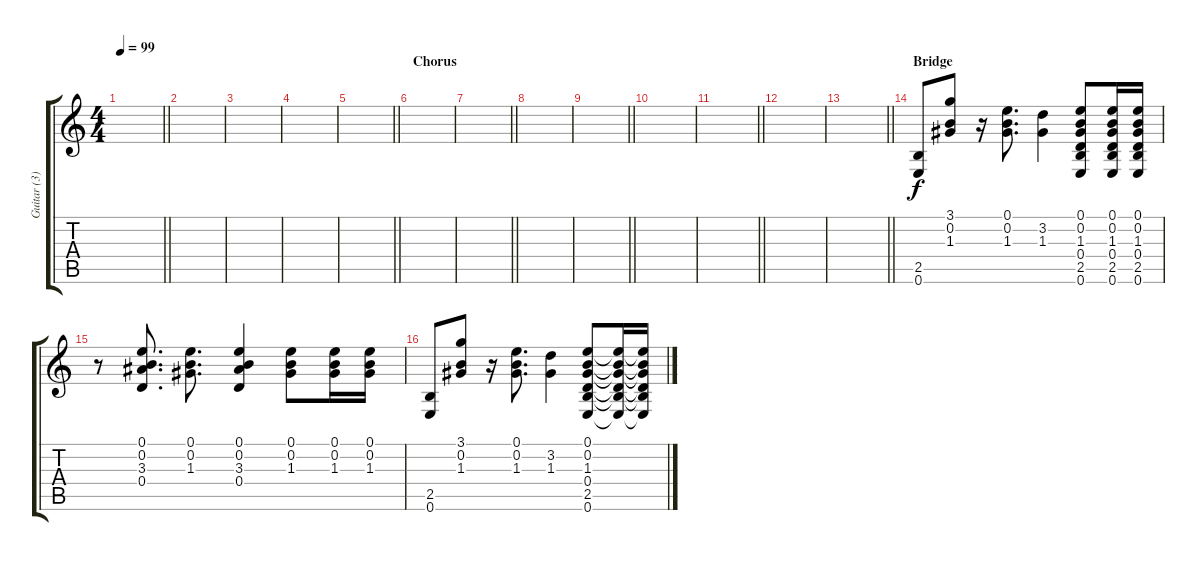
\track ("Guitar (3)" "Guitar (3)") {instrument overdrivenguitar}
\staff {score tabs}
\tuning (E4 B3 G3 D3 A2 E2) {hide}
\ts (4 4)
\tempo 99
\clef g2
\barLineRight lightlight
\ks c
|
|
|
|
\barLineRight lightlight
|
\section ("" "Chorus")
|
\barLineRight lightlight
|
|
\barLineRight lightlight
|
|
\barLineRight lightlight
|
|
\barLineRight lightlight
|
\section ("" "Bridge")
(2.5 0.6).8 (3.1 0.2 1.3).8 r.16 (0.1 0.2 1.3).8{d} (3.2 1.3).4 (0.1 0.2 1.3 0.4 2.5 0.6).8 (0.1 0.2 1.3 0.4 2.5 0.6).16 (0.1 0.2 1.3 0.4 2.5 0.6).16 |
r.8 (0.1 0.2 3.3 0.4).8{d} (0.1 0.2 1.3).8{d} (0.1 0.2 3.3 0.4).4 (0.1 0.2 1.3).8 (0.1 0.2 1.3).16 (0.1 0.2 1.3).16 |
(2.5 0.6).8 (3.1 0.2 1.3).8 r.16 (0.1 0.2 1.3).8{d} (3.2 1.3).4 (0.1 0.2 1.3 0.4 2.5 0.6).8 (0.1{t} 0.2{t} 1.3{t} 0.4{t} 2.5{t} 0.6{t}).16 (0.1{t} 0.2{t} 1.3{t} 0.4{t} 2.5{t} 0.6{t}).16
